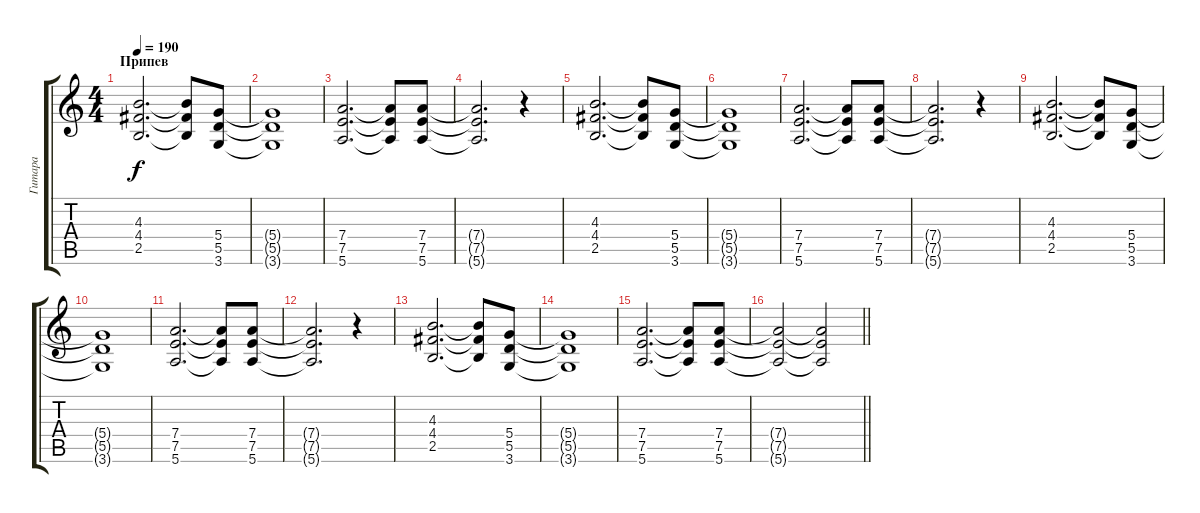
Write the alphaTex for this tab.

\track ("Гитара" "Гитара") {instrument distortionguitar}
\staff {score tabs}
\tuning (E4 B3 G3 D3 A2 E2) {hide}
\ts (4 4)
\section ("" "Припев")
\tempo 190
\clef g2
\ks c
(4.3 4.4 2.5).2{d dy f} (4.3{t} 4.4{t} 2.5{t}).8 (5.4 5.5 3.6).8 |
(5.4{t} 5.5{t} 3.6{t}).1 |
(7.4 7.5 5.6).2{d} (7.4{t} 7.5{t} 5.6{t}).8 (7.4 7.5 5.6).8 |
(7.4{t} 7.5{t} 5.6{t}).2{d} r.4 |
(4.3 4.4 2.5).2{d} (4.3{t} 4.4{t} 2.5{t}).8 (5.4 5.5 3.6).8 |
(5.4{t} 5.5{t} 3.6{t}).1 |
(7.4 7.5 5.6).2{d} (7.4{t} 7.5{t} 5.6{t}).8 (7.4 7.5 5.6).8 |
(7.4{t} 7.5{t} 5.6{t}).2{d} r.4 |
(4.3 4.4 2.5).2{d} (4.3{t} 4.4{t} 2.5{t}).8 (5.4 5.5 3.6).8 |
(5.4{t} 5.5{t} 3.6{t}).1 |
(7.4 7.5 5.6).2{d} (7.4{t} 7.5{t} 5.6{t}).8 (7.4 7.5 5.6).8 |
(7.4{t} 7.5{t} 5.6{t}).2{d} r.4 |
(4.3 4.4 2.5).2{d} (4.3{t} 4.4{t} 2.5{t}).8 (5.4 5.5 3.6).8 |
(5.4{t} 5.5{t} 3.6{t}).1 |
(7.4 7.5 5.6).2{d} (7.4{t} 7.5{t} 5.6{t}).8 (7.4 7.5 5.6).8 |
\barLineRight lightlight
(7.4{t} 7.5{t} 5.6{t}).2 (7.4{t} 7.5{t} 5.6{t}).2
